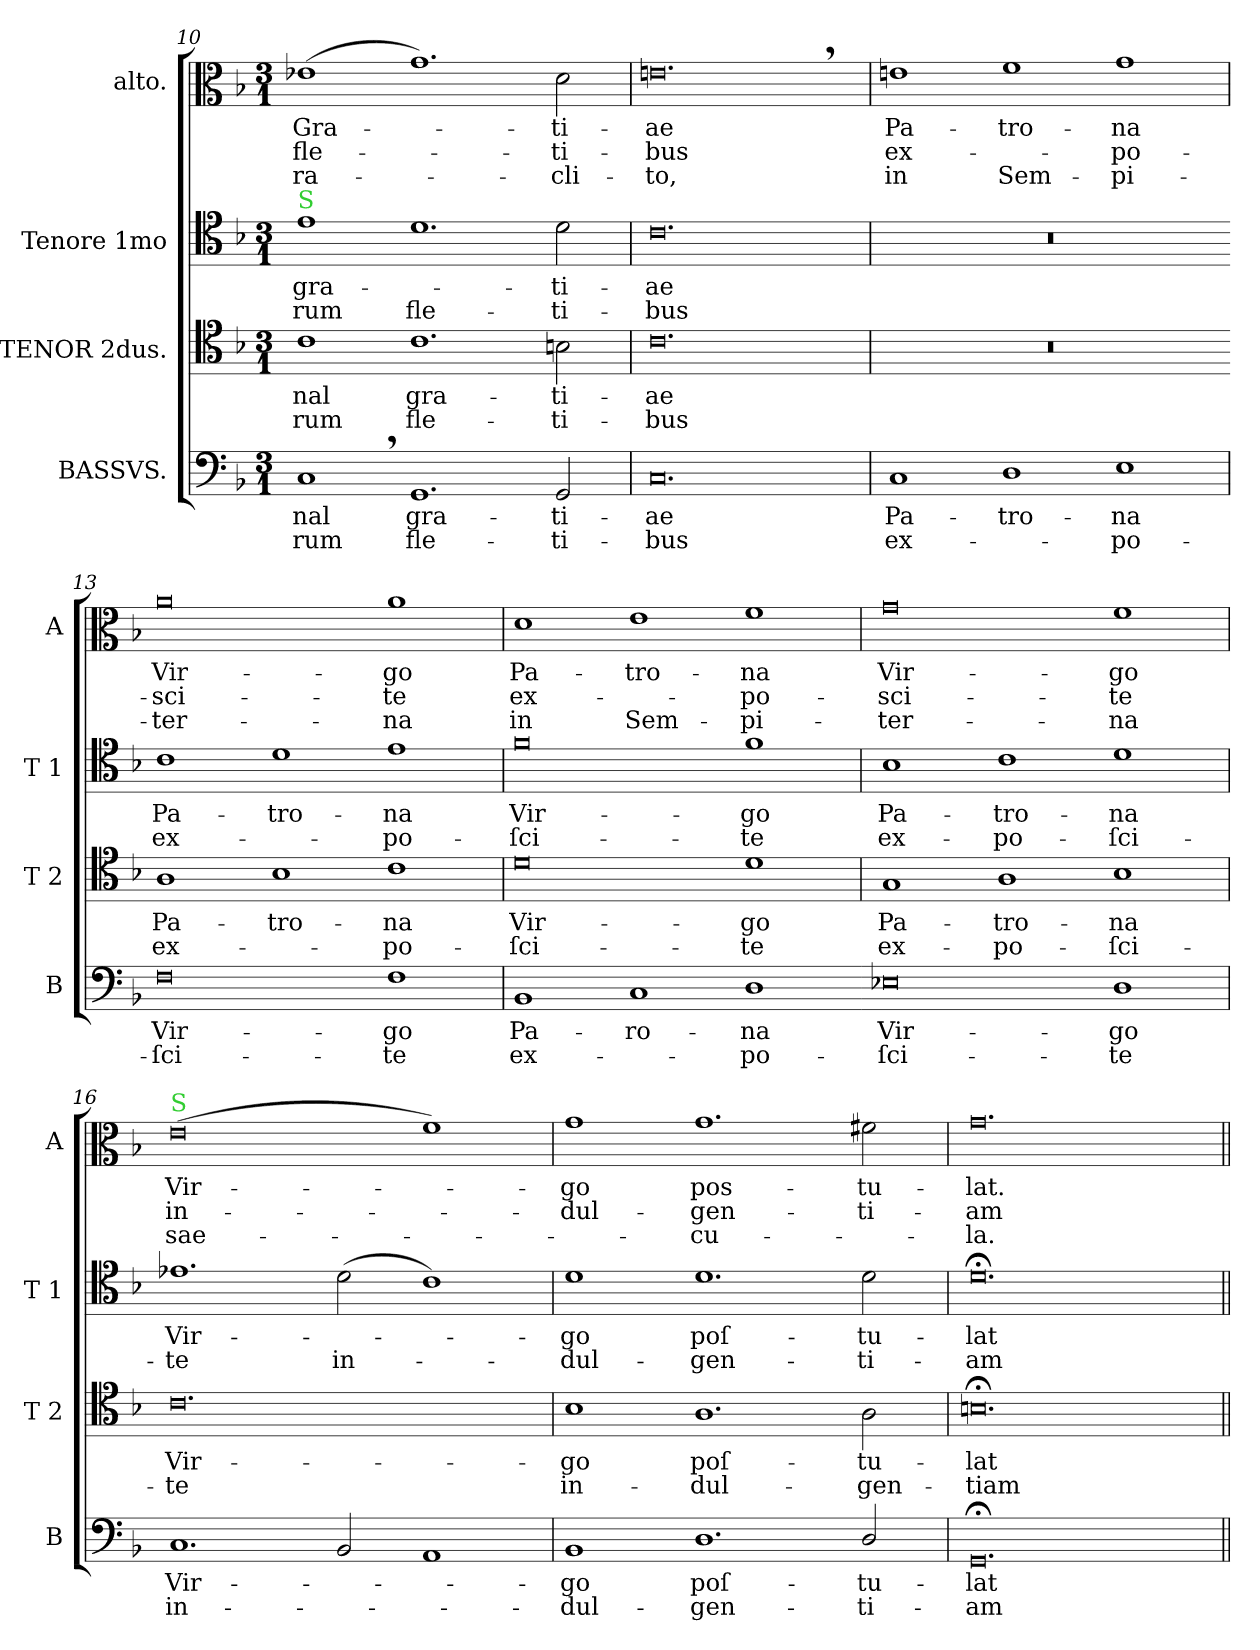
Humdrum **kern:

**kern	**text	**text	**kern	**text	**text	**kern	**text	**text	**kern	**text	**text	**text
*part4	*part4	*part4	*part3	*part3	*part3	*part2	*part2	*part2	*part1	*part1	*part1	*part1
*staff4	*staff4	*staff4	*staff3	*staff3	*staff3	*staff2	*staff2	*staff2	*staff1	*staff1	*staff1	*staff1
*I"BASSVS.	*	*	*I"TENOR 2dus.	*	*	*I"Tenore 1mo	*	*	*I"alto.	*	*	*
*I'B	*	*	*I'T 2	*	*	*I'T 1	*	*	*I'A	*	*	*
*clefF4	*	*	*clefC4	*	*	*clefC4	*	*	*clefC3	*	*	*
*k[b-]	*	*	*k[b-]	*	*	*k[b-]	*	*	*k[b-]	*	*	*
*M3/1	*	*	*M3/1	*	*	*M3/1	*	*	*M3/1	*	*	*
=10	=10	=10	=10	=10	=10	=10	=10	=10	=10	=10	=10	=10
!	!	!	!	!	!	!LO:TX:a:color=limegreen:t=S	!	!	!	!	!	!
1C,<	-nal	-rum	1c	-nal	-rum	1e	gra-	-rum	(1e-X	Gra-	fle-	-ra-
1.GG	gra-	fle-	1.c	gra-	fle-	1.d	.	fle-	1.g)	.	.	.
2GG/	-ti-	-ti-	2Bn\	-ti-	-ti-	2d\	-ti-	-ti-	2d\	-ti-	-ti-	-cli-
=11	=11	=11	=11	=11	=11	=11	=11	=11	=11	=11	=11	=11
0.C	-ae	-bus	0.c	-ae	-bus	0.c	-ae	-bus	0.en,<	-ae	-bus	-to,
=12	=12	=12	=12	=12	=12	=12	=12	=12	=12	=12	=12	=12
!	!	!	!LO:N:vis=0	!	!	!LO:N:vis=0	!	!	!	!	!	!
1C	Pa-	ex-	0.r	.	.	0.r	.	.	1en	Pa-	ex-	in
1D	-tro-	.	.	.	.	.	.	.	1f	-tro-	.	Sem-
1E	-na	-po-	.	.	.	.	.	.	1g	-na	-po-	-pi-
=13	=13	=13	=13-	=13	=13	=13	=13	=13	=13	=13	=13	=13
0F	Vir-	-ſci-	1A	Pa-	ex-	1c	Pa-	ex-	0a	Vir-	-sci-	-ter-
.	.	.	1B-	-tro-	.	1d	-tro-	.	.	.	.	.
1F	-go	-te	1c	-na	-po-	1e	-na	-po-	1a	-go	-te	-na
=14	=14	=14	=14	=14	=14	=14	=14	=14	=14	=14	=14	=14
!	!	!	!	!	!	!	!	!	!	!LO:LY:i	!	!LO:LY:i
1BB-	Pa-	ex-	0d	Vir-	-ſci-	0f	Vir-	-ſci-	1d	Pa-	ex-	in
!	!	!	!	!	!	!	!	!	!	!LO:LY:i	!	!LO:LY:i
1C	-ro-	.	.	.	.	.	.	.	1e	-tro-	.	Sem-
!	!	!	!	!	!	!	!	!	!	!LO:LY:i	!	!LO:LY:i
1D	-na	-po-	1d	-go	-te	1f	-go	-te	1f	-na	po-	-pi-
=15-	=15	=15	=15	=15	=15	=15	=15	=15	=15	=15	=15	=15
!	!	!	!	!LO:LY:i	!LO:LY:i	!	!LO:LY:i	!LO:LY:i	!	!LO:LY:i	!	!LO:LY:i
0E-X	Vir-	-ſci-	1G	Pa-	ex-	1B-	Pa-	ex-	0g	Vir-	-sci-	-ter-
!	!	!	!	!LO:LY:i	!LO:LY:i	!	!LO:LY:i	!LO:LY:i	!	!	!	!
.	.	.	1A	-tro-	-po-	1c	-tro-	-po-	.	.	.	.
!	!	!	!	!LO:LY:i	!LO:LY:i	!	!LO:LY:i	!LO:LY:i	!	!LO:LY:i	!	!LO:LY:i
1D	-go	-te	1B-	-na	-ſci-	1d	-na	-ſci-	1f	-go	-te	-na
=16	=16	=16	=16	=16	=16	=16	=16	=16	=16	=16	=16	=16
!	!	!	!	!	!	!	!	!	!LO:TX:a:color=limegreen:t=S	!	!	!
!	!	!	!	!LO:LY:i	!LO:LY:i	!	!LO:LY:i	!LO:LY:i	!	!	!	!
1.C	Vir-	in-	0.c	Vir-	-te	1.e-X	Vir-	-te	(0e	Vir-	in-	sae-
2BB-/	.	.	.	.	.	(2d\	.	in-	.	.	.	.
1AA	.	.	.	.	.	1c)	.	.	1f)	.	.	.
=17	=17	=17	=17	=17	=17	=17	=17	=17	=17	=17	=17	=17
!	!	!	!	!LO:LY:i	!	!	!	!	!	!	!	!
1BB-	-go	-dul-	1B-	-go	in-	1d	-go	-dul-	1g	-go	-dul-	.
1.D	poſ-	-gen-	1.A	poſ-	-dul-	1.d	poſ-	-gen-	1.g	pos-	-gen-	-cu-
2D/	-tu-	-ti-	2A\	-tu-	-gen-	2d\	-tu-	-ti-	2f#X\	-tu-	-ti-	.
=18	=18	=18	=18	=18	=18	=18	=18	=18	=18	=18	=18	=18
0.GG;<;	-lat	-am	0.Bn;<;	-lat	-tiam	0.d;	-lat	-am	0.g	-lat.	-am	-la.
=||	=||	=||	=||	=||	=||	=||	=||	=||	=||	=||	=||	=||
*-	*-	*-	*-	*-	*-	*-	*-	*-	*-	*-	*-	*-
